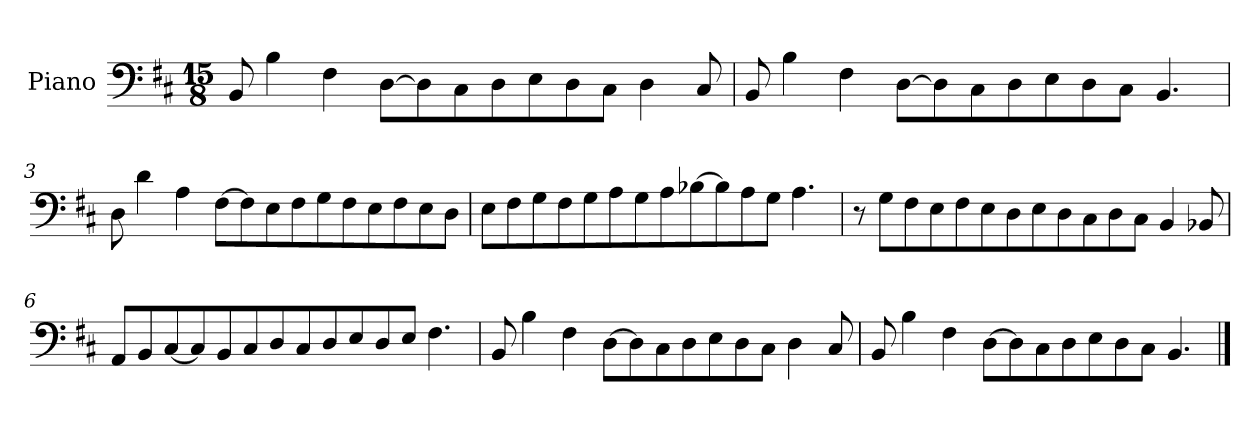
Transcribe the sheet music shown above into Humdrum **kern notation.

**kern
*part1
*staff1
*I"Piano
*I'Pno
*clefF4
*k[f#c#]
*b:
*M15/8
=1
8BB/
4B\
4F#\
[8D\L
8D\]
8C#\
8D\
8E\
8D\
8C#\J
4D\
8C#/
=2
8BB/
4B\
4F#\
[8D\L
8D\]
8C#\
8D\
8E\
8D\
8C#\J
4.BB/
=3
8D\
4d\
4A\
[8F#\L
8F#\]
8E\
8F#\
8G\
8F#\
8E\
8F#\
8E\
8D\J
=4
8E\L
8F#\
8G\
8F#\
8G\
8A\
8G\
8A\
[8B-X\
8B-\]
8A\
8G\J
4.A\
=5
8r
8G\L
8F#\
8E\
8F#\
8E\
8D\
8E\
8D\
8C#\
8D\
8C#\J
4BB/
8BB-X/
=6
8AA/L
8BB/
[8C#/
8C#/]
8BB/
8C#/
8D/
8C#/
8D/
8E/
8D/
8E/J
4.F#\
=7
8BB/
4B\
4F#\
[8D\L
8D\]
8C#\
8D\
8E\
8D\
8C#\J
4D\
8C#/
=8
8BB/
4B\
4F#\
[8D\L
8D\]
8C#\
8D\
8E\
8D\
8C#\J
4.BB/
==
*-
